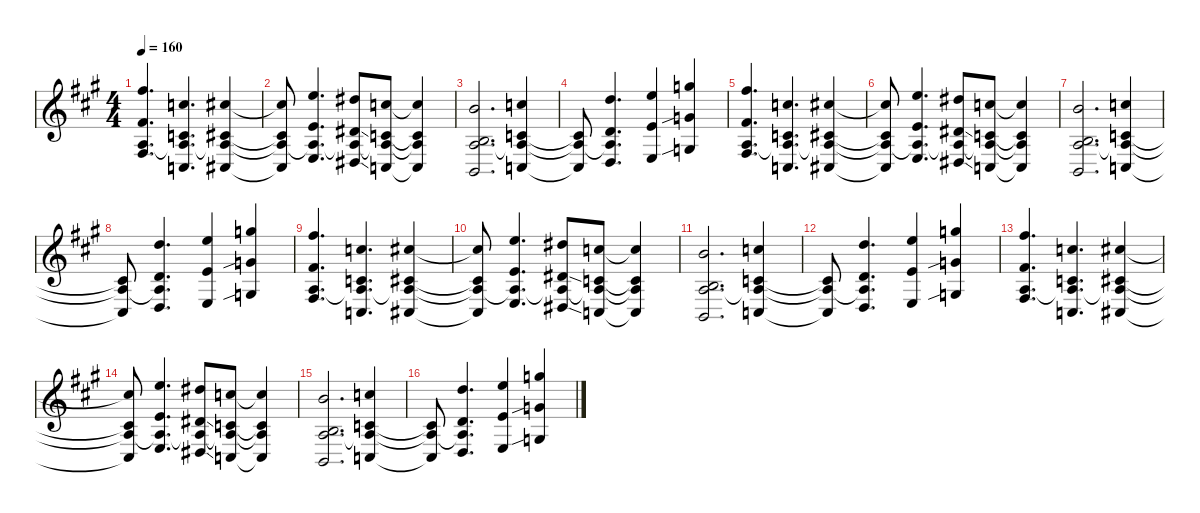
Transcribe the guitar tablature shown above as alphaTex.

\defaultSystemsLayout 4
\hideDynamics
\bracketExtendMode nobrackets
\singleTrackTrackNamePolicy hidden
\multiTrackTrackNamePolicy hidden
\firstSystemTrackNameMode fullname
\firstSystemTrackNameOrientation horizontal
\otherSystemsTrackNameOrientation horizontal
\track ("Keyboards" "vln.") {instrument synthstrings1}
\staff {score}
\tuning (E4 B3 G3 D3 A2 E2)
\ts (4 4)
\tempo 160
\clef g2
\ks f#minor
(19.2{acc #} 11.3{acc #} 7.4{acc forcenatural} 9.5{acc #}).4{d dy mf beam Up} (13.2{acc forcenatural} 5.3{acc forcenatural} 7.4{t acc forcenatural} 3.5{acc forcenatural}).4{d beam Up} (14.2{acc #} 6.3{acc #} 7.4{t acc forcenatural} 4.5{acc #}).4{beam Up} |
(14.2{t acc #} 6.3{t acc #} 7.4{t acc forcenatural} 4.5{t acc #}).8{dy f beam Up} (17.2{acc forcenatural} 9.3{acc forcenatural} 7.4{t acc forcenatural} 7.5{acc forcenatural}).4{d dy mf beam Up} (16.2{acc #} 8.3{ss acc #} 7.4{t acc forcenatural} 6.5{ss acc #}).8{beam Up} (13.2{acc forcenatural} 5.3{acc forcenatural} 7.4{t acc forcenatural} 3.5{acc forcenatural}).8{beam Up} (13.2{t acc forcenatural} 5.3{t acc forcenatural} 7.4{t acc forcenatural} 3.5{t acc forcenatural}).4{dy f beam Up} |
(12.2{acc forcenatural} 4.3{acc forcenatural} 7.4{acc forcenatural} 2.5{acc forcenatural}).2{d dy mf beam Up} (13.2{acc forcenatural} 5.3{acc forcenatural} 7.4{t acc forcenatural} 3.5{acc forcenatural}).4{beam Up} |
(5.3{t acc forcenatural} 7.4{t acc forcenatural} 3.5{t acc forcenatural}).8{dy f beam Up} (15.2{acc forcenatural} 7.3{acc forcenatural} 7.4{t acc forcenatural} 5.5{acc forcenatural}).4{d dy mf beam Up} (17.2{acc forcenatural} 9.3{acc forcenatural} 7.5{acc forcenatural}).4{beam Up} (20.2{acc forcenatural} 12.3{sib acc forcenatural} 10.5{sib acc forcenatural}).4{beam Up} |
(19.2{acc #} 11.3{acc #} 7.4{acc forcenatural} 9.5{acc #}).4{d beam Up} (13.2{acc forcenatural} 5.3{acc forcenatural} 7.4{t acc forcenatural} 3.5{acc forcenatural}).4{d beam Up} (14.2{acc #} 6.3{acc #} 7.4{t acc forcenatural} 4.5{acc #}).4{beam Up} |
(14.2{t acc #} 6.3{t acc #} 7.4{t acc forcenatural} 4.5{t acc #}).8{dy f beam Up} (17.2{acc forcenatural} 9.3{acc forcenatural} 7.4{t acc forcenatural} 7.5{acc forcenatural}).4{d dy mf beam Up} (16.2{acc #} 8.3{ss acc #} 7.4{t acc forcenatural} 6.5{ss acc #}).8{beam Up} (13.2{acc forcenatural} 5.3{acc forcenatural} 7.4{t acc forcenatural} 3.5{acc forcenatural}).8{beam Up} (13.2{t acc forcenatural} 5.3{t acc forcenatural} 7.4{t acc forcenatural} 3.5{t acc forcenatural}).4{dy f beam Up} |
(12.2{acc forcenatural} 4.3{acc forcenatural} 7.4{acc forcenatural} 2.5{acc forcenatural}).2{d dy mf beam Up} (13.2{acc forcenatural} 5.3{acc forcenatural} 7.4{t acc forcenatural} 3.5{acc forcenatural}).4{beam Up} |
(5.3{t acc forcenatural} 7.4{t acc forcenatural} 3.5{t acc forcenatural}).8{dy f beam Up} (15.2{acc forcenatural} 7.3{acc forcenatural} 7.4{t acc forcenatural} 5.5{acc forcenatural}).4{d dy mf beam Up} (17.2{acc forcenatural} 9.3{acc forcenatural} 7.5{acc forcenatural}).4{beam Up} (20.2{acc forcenatural} 12.3{sib acc forcenatural} 10.5{sib acc forcenatural}).4{beam Up} |
(19.2{acc #} 11.3{acc #} 7.4{acc forcenatural} 9.5{acc #}).4{d beam Up} (13.2{acc forcenatural} 5.3{acc forcenatural} 7.4{t acc forcenatural} 3.5{acc forcenatural}).4{d beam Up} (14.2{acc #} 6.3{acc #} 7.4{t acc forcenatural} 4.5{acc #}).4{beam Up} |
(14.2{t acc #} 6.3{t acc #} 7.4{t acc forcenatural} 4.5{t acc #}).8{dy f beam Up} (17.2{acc forcenatural} 9.3{acc forcenatural} 7.4{t acc forcenatural} 7.5{acc forcenatural}).4{d dy mf beam Up} (16.2{acc #} 8.3{ss acc #} 7.4{t acc forcenatural} 6.5{ss acc #}).8{beam Up} (13.2{acc forcenatural} 5.3{acc forcenatural} 7.4{t acc forcenatural} 3.5{acc forcenatural}).8{beam Up} (13.2{t acc forcenatural} 5.3{t acc forcenatural} 7.4{t acc forcenatural} 3.5{t acc forcenatural}).4{dy f beam Up} |
(12.2{acc forcenatural} 4.3{acc forcenatural} 7.4{acc forcenatural} 2.5{acc forcenatural}).2{d dy mf beam Up} (13.2{acc forcenatural} 5.3{acc forcenatural} 7.4{t acc forcenatural} 3.5{acc forcenatural}).4{beam Up} |
(5.3{t acc forcenatural} 7.4{t acc forcenatural} 3.5{t acc forcenatural}).8{dy f beam Up} (15.2{acc forcenatural} 7.3{acc forcenatural} 7.4{t acc forcenatural} 5.5{acc forcenatural}).4{d dy mf beam Up} (17.2{acc forcenatural} 9.3{acc forcenatural} 7.5{acc forcenatural}).4{beam Up} (20.2{acc forcenatural} 12.3{sib acc forcenatural} 10.5{sib acc forcenatural}).4{beam Up} |
(19.2{acc #} 11.3{acc #} 7.4{acc forcenatural} 9.5{acc #}).4{d beam Up} (13.2{acc forcenatural} 5.3{acc forcenatural} 7.4{t acc forcenatural} 3.5{acc forcenatural}).4{d beam Up} (14.2{acc #} 6.3{acc #} 7.4{t acc forcenatural} 4.5{acc #}).4{beam Up} |
(14.2{t acc #} 6.3{t acc #} 7.4{t acc forcenatural} 4.5{t acc #}).8{dy f beam Up} (17.2{acc forcenatural} 9.3{acc forcenatural} 7.4{t acc forcenatural} 7.5{acc forcenatural}).4{d dy mf beam Up} (16.2{acc #} 8.3{ss acc #} 7.4{t acc forcenatural} 6.5{ss acc #}).8{beam Up} (13.2{acc forcenatural} 5.3{acc forcenatural} 7.4{t acc forcenatural} 3.5{acc forcenatural}).8{beam Up} (13.2{t acc forcenatural} 5.3{t acc forcenatural} 7.4{t acc forcenatural} 3.5{t acc forcenatural}).4{dy f beam Up} |
(12.2{acc forcenatural} 4.3{acc forcenatural} 7.4{acc forcenatural} 2.5{acc forcenatural}).2{d dy mf beam Up} (13.2{acc forcenatural} 5.3{acc forcenatural} 7.4{t acc forcenatural} 3.5{acc forcenatural}).4{beam Up} |
(5.3{t acc forcenatural} 7.4{t acc forcenatural} 3.5{t acc forcenatural}).8{dy f beam Up} (15.2{acc forcenatural} 7.3{acc forcenatural} 7.4{t acc forcenatural} 5.5{acc forcenatural}).4{d dy mf beam Up} (17.2{acc forcenatural} 9.3{acc forcenatural} 7.5{acc forcenatural}).4{beam Up} (20.2{acc forcenatural} 12.3{sib acc forcenatural} 10.5{sib acc forcenatural}).4{beam Up}
